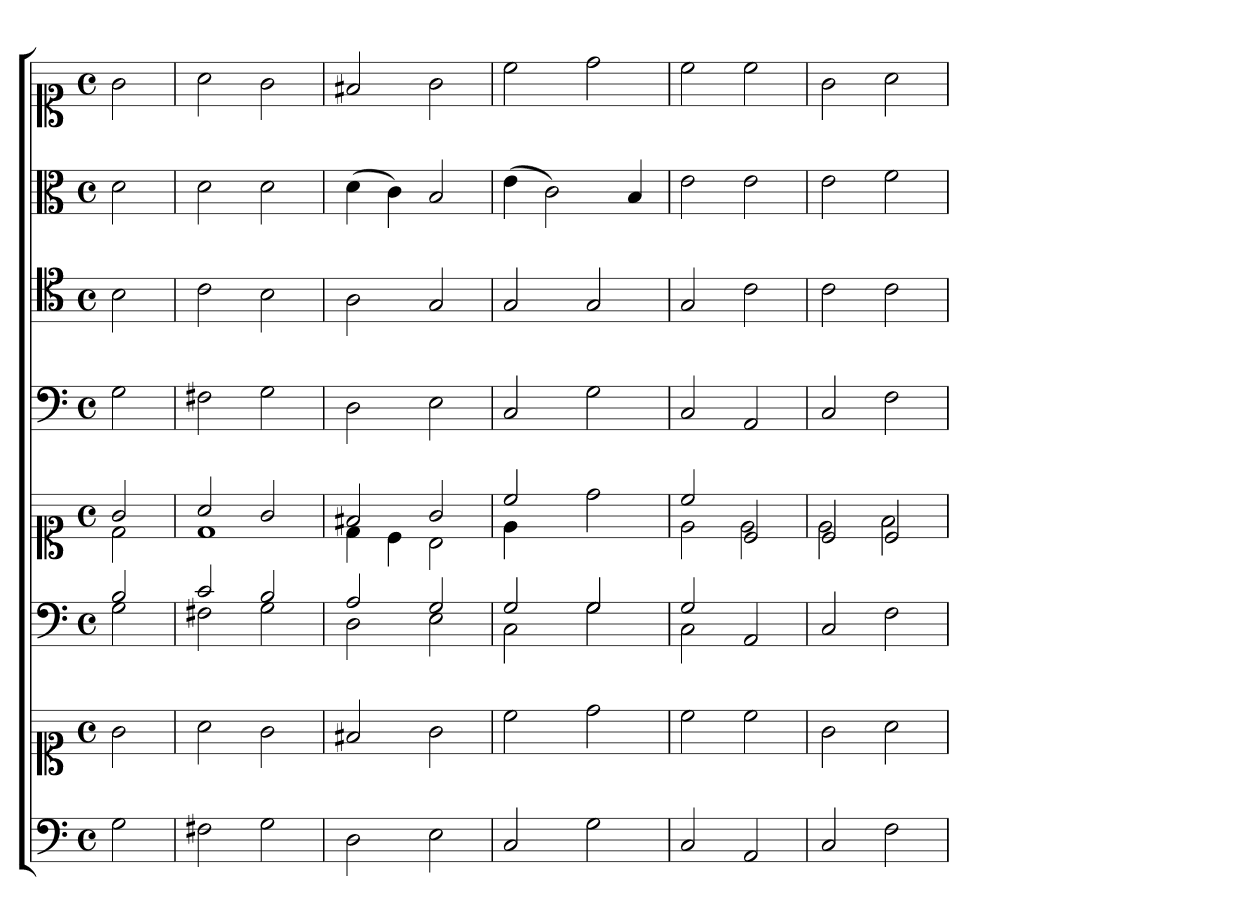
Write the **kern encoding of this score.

**kern	**kern	**kern	**kern	**kern	**kern	**kern	**kern
*part6	*part6	*part5	*part5	*part4	*part3	*part2	*part1
*staff8	*staff7	*staff6	*staff5	*staff4	*staff3	*staff2	*staff1
*clefF4	*clefC1	*clefF4	*clefC1	*clefF4	*clefC4	*clefC3	*clefC1
*k[]	*k[]	*k[]	*k[]	*k[]	*k[]	*k[]	*k[]
*M4/4	*M4/4	*M4/4	*M4/4	*M4/4	*M4/4	*M4/4	*M4/4
*met(c)	*met(c)	*met(c)	*met(c)	*met(c)	*met(c)	*met(c)	*met(c)
*MM180	*MM180	*MM180	*MM180	*MM180	*MM180	*MM180	*MM180
=1	=1	=1	=1	=1	=1	=1	=1
*	*	*^	*^	*	*	*	*
2G	2g	2B	2G	2g	2d	2G	2B	2d	2g
=2	=2	=2	=2	=2	=2	=2	=2	=2	=2
2F#X	2a	2c	2F#X	2a	1d	2F#X	2c	2d	2a
2G	2g	2B	2G	2g	.	2G	2B	2d	2g
=3	=3	=3	=3	=3	=3	=3	=3	=3	=3
2D	2f#X	2A	2D	2f#X	4d	2D	2A	(4d	2f#X
.	.	.	.	.	4c	.	.	4c)	.
2E	2g	2G	2E	2g	2B	2E	2G	2B	2g
=4	=4	=4	=4	=4	=4	=4	=4	=4	=4
2C	2cc	2G	2C	2cc	4e	2C	2G	(4e	2cc
.	.	.	.	.	2.ryy	.	.	2c)	.
2G	2dd	2G	2G	2dd	.	2G	2G	.	2dd
.	.	.	.	.	.	.	.	4B	.
=5	=5	=5	=5	=5	=5	=5	=5	=5	=5
2C	2cc	2G	2C	2cc	2e	2C	2G	2e	2cc
2AA	2cc	2ryy	2AA	2c	2e	2AA	2c	2e	2cc
*	*	*v	*v	*	*	*	*	*	*
=6	=6	=6	=6	=6	=6	=6	=6	=6
2C	2g	2C	2c	2e	2C	2c	2e	2g
2F	2a	2F	2c	2f	2F	2c	2f	2a
*	*	*	*v	*v	*	*	*	*
=	=	=	=	=	=	=	=
*-	*-	*-	*-	*-	*-	*-	*-
